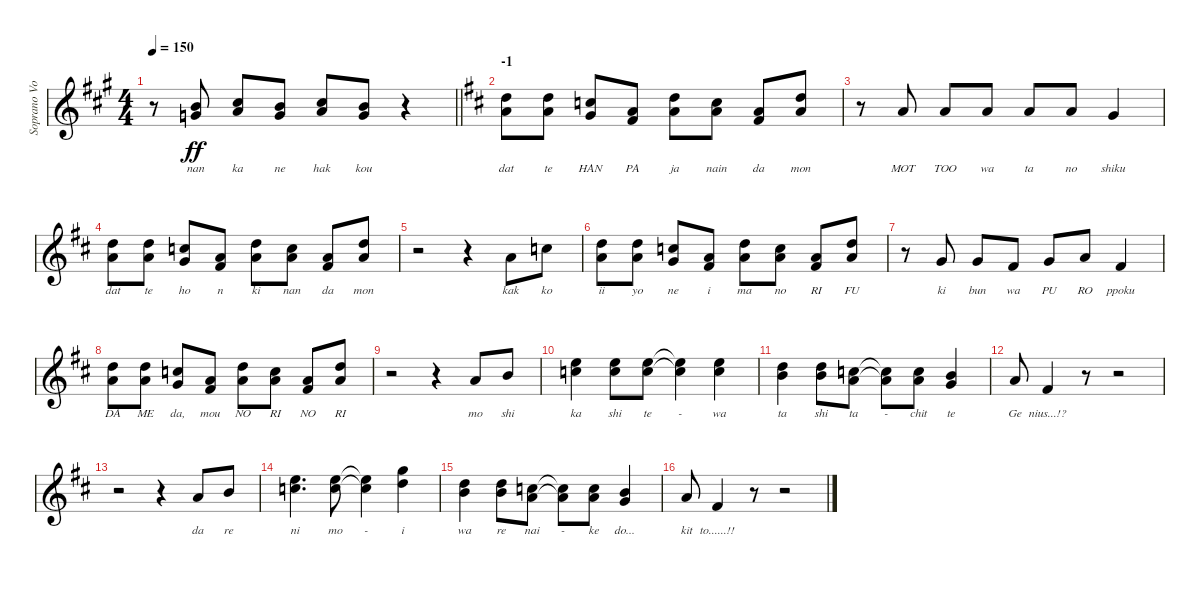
\track ("Soprano Voice" "Soprano Vo") {instrument violin}
\staff {score}
\tuning (E4 B3 G3 D3 A2 E2 B1) {hide}
\ts (4 4)
\tempo 150
\clef g2
\barLineRight lightlight
\ks a
r.8{dy ff} (7.1 8.2).8{lyrics (0 "nan") lyrics (1 "") lyrics (2 "") lyrics (3 "") lyrics (4 "")} (5.1 14.2).8{lyrics (0 "ka") lyrics (1 "") lyrics (2 "") lyrics (3 "") lyrics (4 "")} (7.1 8.2).8{lyrics (0 "ne") lyrics (1 "") lyrics (2 "") lyrics (3 "") lyrics (4 "")} (5.1 14.2).8{lyrics (0 "hak") lyrics (1 "") lyrics (2 "") lyrics (3 "") lyrics (4 "")} (7.1 8.2).8{lyrics (0 "kou") lyrics (1 "") lyrics (2 "") lyrics (3 "") lyrics (4 "")} r.4 |
\section ("" "-1")
\ks d
(10.1 10.2).8{lyrics (0 "dat") lyrics (1 "") lyrics (2 "") lyrics (3 "") lyrics (4 "")} (10.1 10.2).8{lyrics (0 "te") lyrics (1 "") lyrics (2 "") lyrics (3 "") lyrics (4 "")} (8.1 8.2).8{lyrics (0 "HAN") lyrics (1 "") lyrics (2 "") lyrics (3 "") lyrics (4 "")} (5.1 7.2).8{lyrics (0 "PA") lyrics (1 "") lyrics (2 "") lyrics (3 "") lyrics (4 "")} (10.1 10.2).8{lyrics (0 "ja") lyrics (1 "") lyrics (2 "") lyrics (3 "") lyrics (4 "")} (8.1 10.2).8{lyrics (0 "nain") lyrics (1 "") lyrics (2 "") lyrics (3 "") lyrics (4 "")} (5.1 7.2).8{lyrics (0 "da") lyrics (1 "") lyrics (2 "") lyrics (3 "") lyrics (4 "")} (10.1 10.2).8{lyrics (0 "mon") lyrics (1 "") lyrics (2 "") lyrics (3 "") lyrics (4 "")} |
r.8 5.1.8{lyrics (0 "MOT") lyrics (1 "") lyrics (2 "") lyrics (3 "") lyrics (4 "")} 5.1.8{lyrics (0 "TOO") lyrics (1 "") lyrics (2 "") lyrics (3 "") lyrics (4 "")} 5.1.8{lyrics (0 "wa") lyrics (1 "") lyrics (2 "") lyrics (3 "") lyrics (4 "")} 5.1.8{lyrics (0 "ta") lyrics (1 "") lyrics (2 "") lyrics (3 "") lyrics (4 "")} 5.1.8{lyrics (0 "no") lyrics (1 "") lyrics (2 "") lyrics (3 "") lyrics (4 "")} 3.1.4{lyrics (0 "shiku") lyrics (1 "") lyrics (2 "") lyrics (3 "") lyrics (4 "")} |
(10.1 10.2).8{lyrics (0 "dat") lyrics (1 "") lyrics (2 "") lyrics (3 "") lyrics (4 "")} (10.1 10.2).8{lyrics (0 "te") lyrics (1 "") lyrics (2 "") lyrics (3 "") lyrics (4 "")} (8.1 8.2).8{lyrics (0 "ho") lyrics (1 "") lyrics (2 "") lyrics (3 "") lyrics (4 "")} (5.1 7.2).8{lyrics (0 "n") lyrics (1 "") lyrics (2 "") lyrics (3 "") lyrics (4 "")} (10.1 10.2).8{lyrics (0 "ki") lyrics (1 "") lyrics (2 "") lyrics (3 "") lyrics (4 "")} (8.1 10.2).8{lyrics (0 "nan") lyrics (1 "") lyrics (2 "") lyrics (3 "") lyrics (4 "")} (5.1 7.2).8{lyrics (0 "da") lyrics (1 "") lyrics (2 "") lyrics (3 "") lyrics (4 "")} (10.1 10.2).8{lyrics (0 "mon") lyrics (1 "") lyrics (2 "") lyrics (3 "") lyrics (4 "")} |
r.2 r.4 5.1.8{lyrics (0 "kak") lyrics (1 "") lyrics (2 "") lyrics (3 "") lyrics (4 "")} 8.1.8{lyrics (0 "ko") lyrics (1 "") lyrics (2 "") lyrics (3 "") lyrics (4 "")} |
(10.1 10.2).8{lyrics (0 "ii") lyrics (1 "") lyrics (2 "") lyrics (3 "") lyrics (4 "")} (10.1 10.2).8{lyrics (0 "yo") lyrics (1 "") lyrics (2 "") lyrics (3 "") lyrics (4 "")} (8.1 8.2).8{lyrics (0 "ne") lyrics (1 "") lyrics (2 "") lyrics (3 "") lyrics (4 "")} (5.1 7.2).8{lyrics (0 "i") lyrics (1 "") lyrics (2 "") lyrics (3 "") lyrics (4 "")} (10.1 10.2).8{lyrics (0 "ma") lyrics (1 "") lyrics (2 "") lyrics (3 "") lyrics (4 "")} (8.1 10.2).8{lyrics (0 "no") lyrics (1 "") lyrics (2 "") lyrics (3 "") lyrics (4 "")} (5.1 7.2).8{lyrics (0 "RI") lyrics (1 "") lyrics (2 "") lyrics (3 "") lyrics (4 "")} (10.1 10.2).8{lyrics (0 "FU") lyrics (1 "") lyrics (2 "") lyrics (3 "") lyrics (4 "")} |
r.8 3.1.8{lyrics (0 "ki") lyrics (1 "") lyrics (2 "") lyrics (3 "") lyrics (4 "")} 3.1.8{lyrics (0 "bun") lyrics (1 "") lyrics (2 "") lyrics (3 "") lyrics (4 "")} 2.1.8{lyrics (0 "wa") lyrics (1 "") lyrics (2 "") lyrics (3 "") lyrics (4 "")} 3.1.8{lyrics (0 "PU") lyrics (1 "") lyrics (2 "") lyrics (3 "") lyrics (4 "")} 5.1.8{lyrics (0 "RO") lyrics (1 "") lyrics (2 "") lyrics (3 "") lyrics (4 "")} 2.1.4{lyrics (0 "ppoku") lyrics (1 "") lyrics (2 "") lyrics (3 "") lyrics (4 "")} |
(10.1 10.2).8{lyrics (0 "DA") lyrics (1 "") lyrics (2 "") lyrics (3 "") lyrics (4 "")} (10.1 10.2).8{lyrics (0 "ME") lyrics (1 "") lyrics (2 "") lyrics (3 "") lyrics (4 "")} (8.1 8.2).8{lyrics (0 "da,") lyrics (1 "") lyrics (2 "") lyrics (3 "") lyrics (4 "")} (5.1 7.2).8{lyrics (0 "mou") lyrics (1 "") lyrics (2 "") lyrics (3 "") lyrics (4 "")} (10.1 10.2).8{lyrics (0 "NO") lyrics (1 "") lyrics (2 "") lyrics (3 "") lyrics (4 "")} (8.1 10.2).8{lyrics (0 "RI") lyrics (1 "") lyrics (2 "") lyrics (3 "") lyrics (4 "")} (5.1 7.2).8{lyrics (0 "NO") lyrics (1 "") lyrics (2 "") lyrics (3 "") lyrics (4 "")} (10.1 10.2).8{lyrics (0 "RI") lyrics (1 "") lyrics (2 "") lyrics (3 "") lyrics (4 "")} |
r.2 r.4 5.1.8{lyrics (0 "mo") lyrics (1 "") lyrics (2 "") lyrics (3 "") lyrics (4 "")} 7.1.8{lyrics (0 "shi") lyrics (1 "") lyrics (2 "") lyrics (3 "") lyrics (4 "")} |
(12.1 13.2).4{lyrics (0 "ka") lyrics (1 "") lyrics (2 "") lyrics (3 "") lyrics (4 "")} (8.1 17.2).8{lyrics (0 "shi") lyrics (1 "") lyrics (2 "") lyrics (3 "") lyrics (4 "")} (12.1 13.2).8{lyrics (0 "te") lyrics (1 "") lyrics (2 "") lyrics (3 "") lyrics (4 "")} (12.1{t} 13.2{t}).4{lyrics (0 "-") lyrics (1 "") lyrics (2 "") lyrics (3 "") lyrics (4 "")} (12.1 13.2).4{lyrics (0 "wa") lyrics (1 "") lyrics (2 "") lyrics (3 "") lyrics (4 "")} |
(7.1 15.2).4{lyrics (0 "ta") lyrics (1 "") lyrics (2 "") lyrics (3 "") lyrics (4 "")} (10.1 12.2).8{lyrics (0 "shi") lyrics (1 "") lyrics (2 "") lyrics (3 "") lyrics (4 "")} (8.1 10.2).8{lyrics (0 "ta") lyrics (1 "") lyrics (2 "") lyrics (3 "") lyrics (4 "")} (8.1{t} 10.2{t}).8{lyrics (0 "-") lyrics (1 "") lyrics (2 "") lyrics (3 "") lyrics (4 "")} (8.1 10.2).8{lyrics (0 "chit") lyrics (1 "") lyrics (2 "") lyrics (3 "") lyrics (4 "")} (7.1 8.2).4{lyrics (0 "te") lyrics (1 "") lyrics (2 "") lyrics (3 "") lyrics (4 "")} |
5.1.8{lyrics (0 "Ge") lyrics (1 "") lyrics (2 "") lyrics (3 "") lyrics (4 "")} 2.1.4{lyrics (0 "nius...!?") lyrics (1 "") lyrics (2 "") lyrics (3 "") lyrics (4 "")} r.8 r.2 |
r.2 r.4 5.1.8{lyrics (0 "da") lyrics (1 "") lyrics (2 "") lyrics (3 "") lyrics (4 "")} 7.1.8{lyrics (0 "re") lyrics (1 "") lyrics (2 "") lyrics (3 "") lyrics (4 "")} |
(8.1 17.2).4{d lyrics (0 "ni") lyrics (1 "") lyrics (2 "") lyrics (3 "") lyrics (4 "")} (12.1 13.2).8{lyrics (0 "mo") lyrics (1 "") lyrics (2 "") lyrics (3 "") lyrics (4 "")} (12.1{t} 13.2{t}).4{lyrics (0 "-") lyrics (1 "") lyrics (2 "") lyrics (3 "") lyrics (4 "")} (10.1 20.2).4{lyrics (0 "i") lyrics (1 "") lyrics (2 "") lyrics (3 "") lyrics (4 "")} |
(10.1 12.2).4{lyrics (0 "wa") lyrics (1 "") lyrics (2 "") lyrics (3 "") lyrics (4 "")} (7.1 15.2).8{lyrics (0 "re") lyrics (1 "") lyrics (2 "") lyrics (3 "") lyrics (4 "")} (8.1 10.2).8{lyrics (0 "nai") lyrics (1 "") lyrics (2 "") lyrics (3 "") lyrics (4 "")} (8.1{t} 10.2{t}).8{lyrics (0 "-") lyrics (1 "") lyrics (2 "") lyrics (3 "") lyrics (4 "")} (8.1 10.2).8{lyrics (0 "ke") lyrics (1 "") lyrics (2 "") lyrics (3 "") lyrics (4 "")} (7.1 8.2).4{lyrics (0 "do...") lyrics (1 "") lyrics (2 "") lyrics (3 "") lyrics (4 "")} |
5.1.8{lyrics (0 "kit") lyrics (1 "") lyrics (2 "") lyrics (3 "") lyrics (4 "")} 2.1.4{lyrics (0 "to......!!") lyrics (1 "") lyrics (2 "") lyrics (3 "") lyrics (4 "")} r.8 r.2
